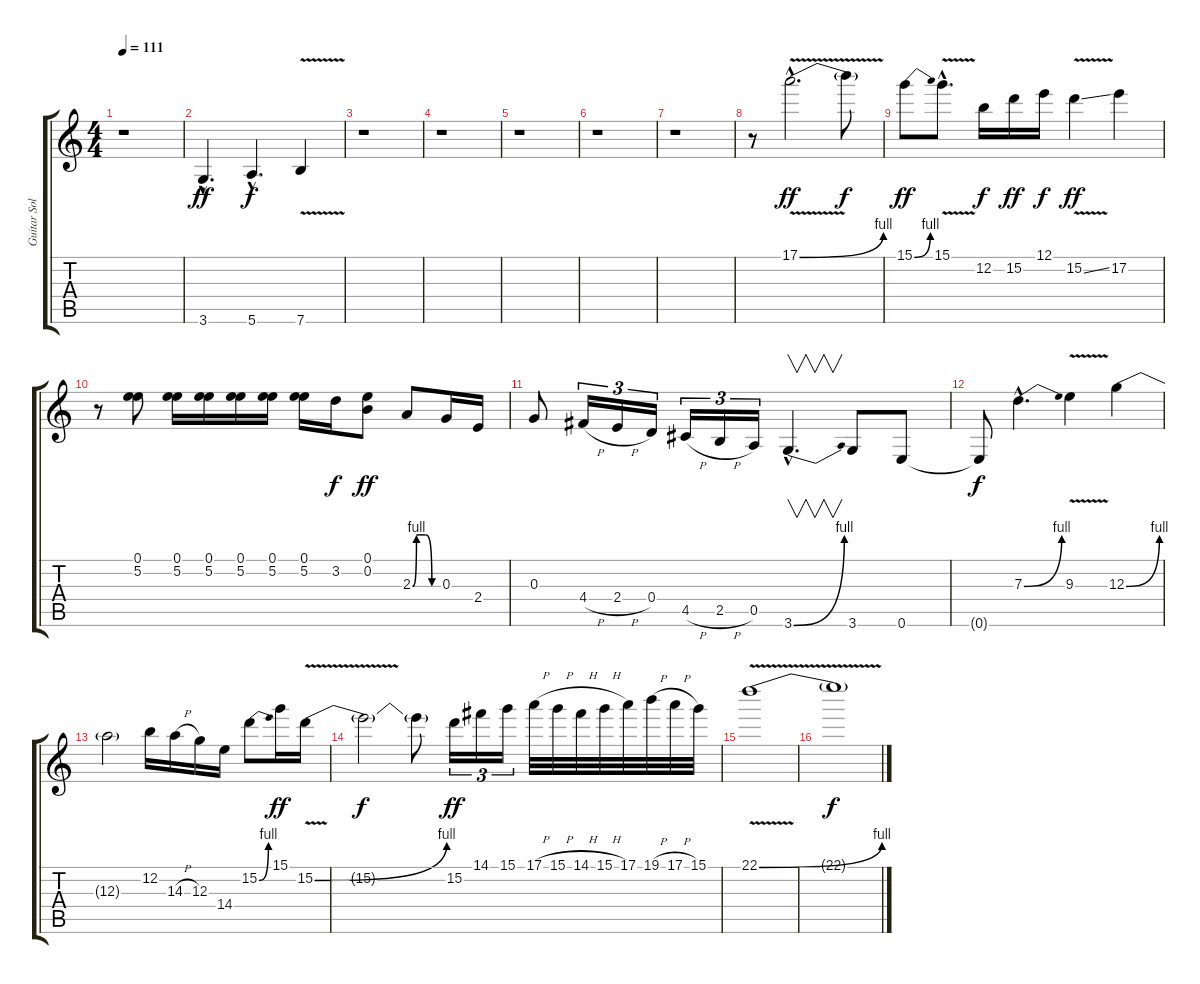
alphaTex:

\track ("Guitar Solo" "Guitar Sol") {instrument overdrivenguitar}
\staff {score tabs}
\tuning (E4 B3 G3 D3 A2 E2) {hide}
\ts (4 4)
\tempo 111
\clef g2
\ks c
r.1{dy f} |
3.6{hac}.4{d dy ff} 5.6{hac}.4{d dy f} 7.6{v}.4 |
r.1 |
r.1 |
r.1 |
r.1 |
r.1 |
r.8 17.1{be (bend 0 0 60 4) v hac}.2{d dy ff} 17.1{t}.8{dy f} |
15.1{be (bend 0 0 60 4)}.8{dy ff} 15.1{v hac}.8{d} 12.2.16{dy f} 15.2.16{dy ff} 12.1.16{dy f} 15.2{v ss}.4{dy ff} 17.2.4 |
r.8 (0.1 5.2).8 (0.1 5.2).16 (0.1 5.2).16 (0.1 5.2).16 (0.1 5.2).16 (0.1 5.2).16 3.2.16{dy f} (0.1 0.2).8{dy ff} 2.3{be (custom 0 0 9 4 15 4 30 4 45 0 60 0)}.8 0.3.16 2.4.16 |
0.3.8 4.4{h}.16{tu (3 2)} 2.4{h}.16{tu (3 2)} 0.4.16{tu (3 2)} 4.5{h}.16{tu (3 2)} 2.5{h}.16{tu (3 2)} 0.5.16{tu (3 2)} 3.6{be (bend 0 0 60 4) hac}.4{v d} 3.6.8 0.6.8 |
0.6{t}.8{dy f} 7.3{be (bend 0 0 60 4) hac}.4{d} 9.3{v}.4 12.3{be (bend 0 0 60 4)}.4 |
12.3{t}.2 12.2.16 14.3{h}.16 12.3.16 14.4.16 15.2{be (bend 0 0 60 4)}.8 15.1.16{dy ff} 15.2{be (bend 0 0 60 4) v}.16 |
15.2{t}.2{dy f} 15.2{t}.8 15.2.16{tu (3 2) dy ff} 14.1.16{tu (3 2)} 15.1.16{tu (3 2)} 17.1{h}.32 15.1{h}.32 14.1{h}.32 15.1{h}.32 17.1.32 19.1{h}.32 17.1{h}.32 15.1.32 |
22.1{be (bend 0 0 60 4) v}.1 |
22.1{t}.1{dy f}
